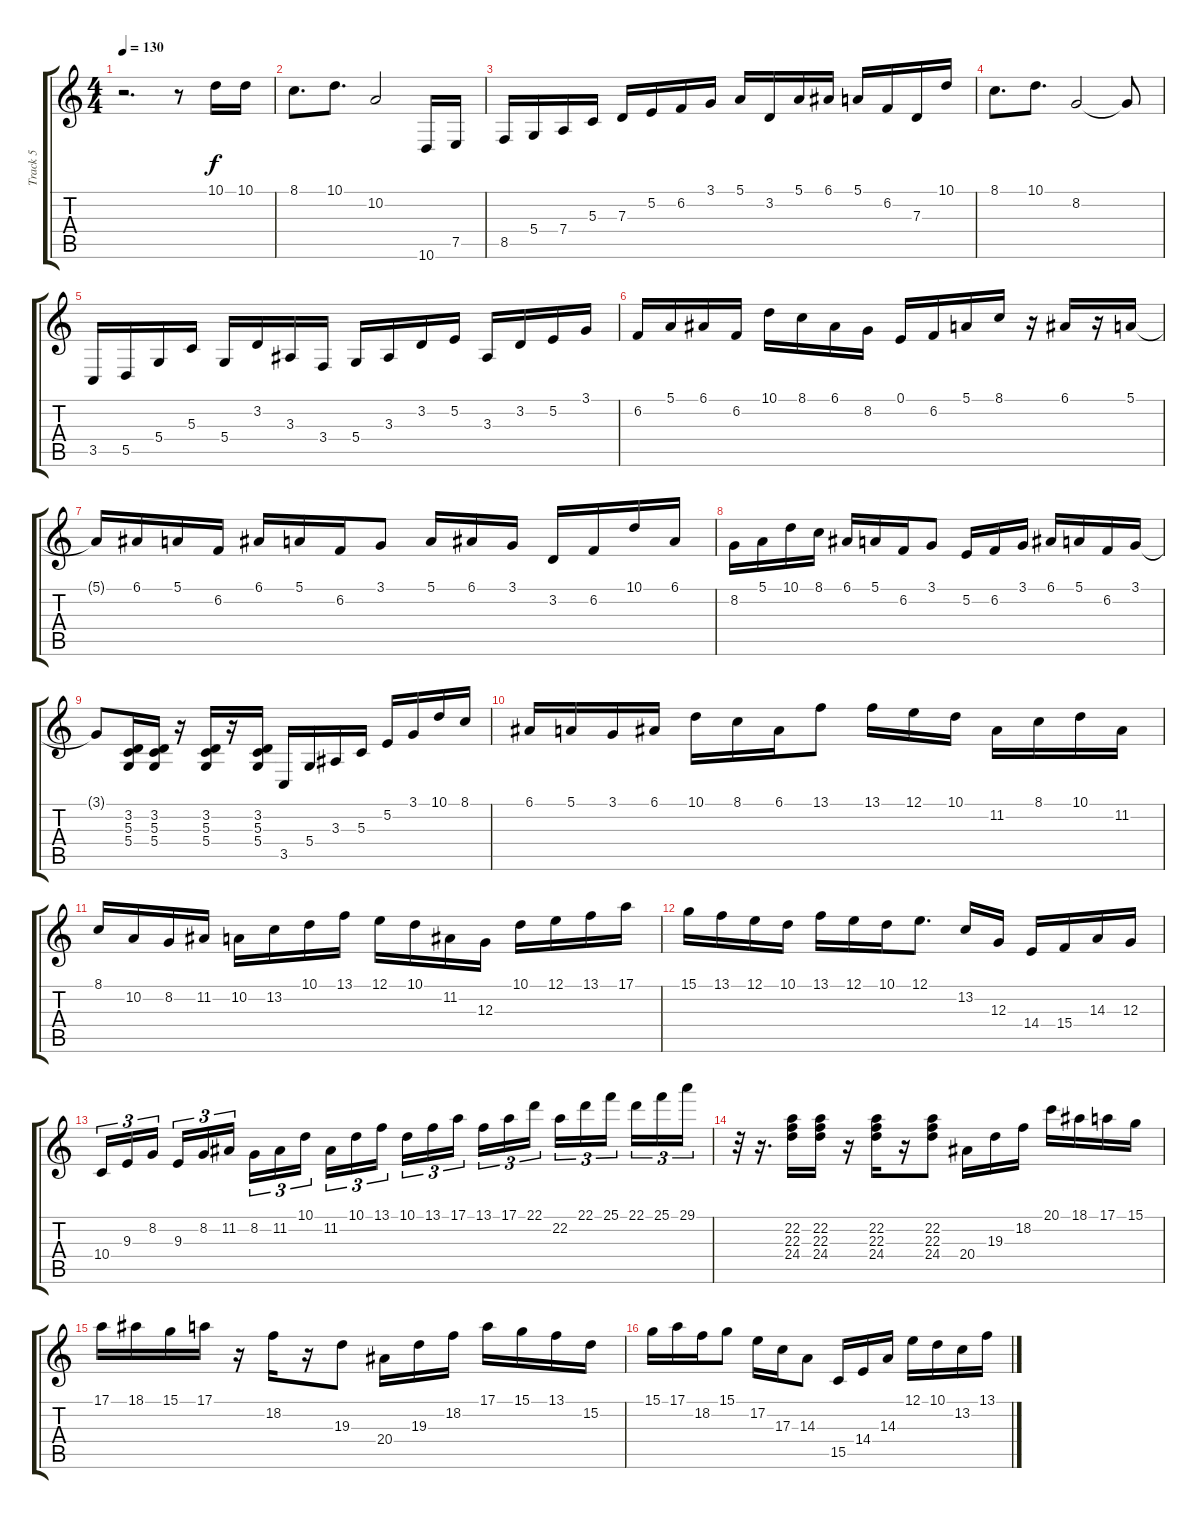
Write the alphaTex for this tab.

\track ("Track 5" "Track 5") {instrument brightacousticpiano}
\staff {score tabs}
\tuning (E4 B3 G3 D3 A2 E2) {hide}
\ts (4 4)
\tempo 130
\clef g2
\ks c
r.2{d dy f} r.8 10.1.16 10.1.16 |
8.1.8{d} 10.1.8{d} 10.2.2 10.6.16 7.5.16 |
8.5.16 5.4.16 7.4.16 5.3.16 7.3.16 5.2.16 6.2.16 3.1.16 5.1.16 3.2.16 5.1.16 6.1.16 5.1.16 6.2.16 7.3.16 10.1.16 |
8.1.8{d} 10.1.8{d} 8.2.2 8.2{t}.8 |
3.5.16 5.5.16 5.4.16 5.3.16 5.4.16 3.2.16 3.3.16 3.4.16 5.4.16 3.3.16 3.2.16 5.2.16 3.3.16 3.2.16 5.2.16 3.1.16 |
6.2.16 5.1.16 6.1.16 6.2.16 10.1.16 8.1.16 6.1.16 8.2.16 0.1.16 6.2.16 5.1.16 8.1.16 r.16 6.1.16 r.16 5.1.16 |
5.1{t}.16 6.1.16 5.1.16 6.2.16 6.1.16 5.1.16 6.2.16 3.1.8 5.1.16 6.1.16 3.1.16 3.2.16 6.2.16 10.1.16 6.1.16 |
8.2.16 5.1.16 10.1.16 8.1.16 6.1.16 5.1.16 6.2.16 3.1.8 5.2.16 6.2.16 3.1.16 6.1.16 5.1.16 6.2.16 3.1.16 |
3.1{t}.8 (3.2 5.3 5.4).16 (3.2 5.3 5.4).16 r.16 (3.2 5.3 5.4).16 r.16 (3.2 5.3 5.4).16 3.5.16 5.4.16 3.3.16 5.3.16 5.2.16 3.1.16 10.1.16 8.1.16 |
6.1.16 5.1.16 3.1.16 6.1.16 10.1.16 8.1.16 6.1.16 13.1.8 13.1.16 12.1.16 10.1.16 11.2.16 8.1.16 10.1.16 11.2.16 |
8.1.16 10.2.16 8.2.16 11.2.16 10.2.16 13.2.16 10.1.16 13.1.16 12.1.16 10.1.16 11.2.16 12.3.16 10.1.16 12.1.16 13.1.16 17.1.16 |
15.1.16 13.1.16 12.1.16 10.1.16 13.1.16 12.1.16 10.1.16 12.1.8{d} 13.2.16 12.3.16 14.4.16 15.4.16 14.3.16 12.3.16 |
10.4.16{tu (3 2)} 9.3.16{tu (3 2)} 8.2.16{tu (3 2) beam splitsecondary} 9.3.16{tu (3 2)} 8.2.16{tu (3 2)} 11.2.16{tu (3 2)} 8.2.16{tu (3 2)} 11.2.16{tu (3 2)} 10.1.16{tu (3 2) beam splitsecondary} 11.2.16{tu (3 2)} 10.1.16{tu (3 2)} 13.1.16{tu (3 2)} 10.1.16{tu (3 2)} 13.1.16{tu (3 2)} 17.1.16{tu (3 2) beam splitsecondary} 13.1.16{tu (3 2)} 17.1.16{tu (3 2)} 22.1.16{tu (3 2)} 22.2.16{tu (3 2)} 22.1.16{tu (3 2)} 25.1.16{tu (3 2) beam splitsecondary} 22.1.16{tu (3 2)} 25.1.16{tu (3 2)} 29.1.16{tu (3 2)} |
r.32 r.16{d} (22.2 22.3 24.4).16 (22.2 22.3 24.4).16 r.16 (22.2 22.3 24.4).16 r.16 (22.2 22.3 24.4).8 20.4.16 19.3.16 18.2.16 20.1.16 18.1.16 17.1.16 15.1.16 |
17.1.16 18.1.16 15.1.16 17.1.16 r.16 18.2.16 r.16 19.3.8 20.4.16 19.3.16 18.2.16 17.1.16 15.1.16 13.1.16 15.2.16 |
15.1.16 17.1.16 18.2.16 15.1.8 17.2.16 17.3.16 14.3.8 15.5.16 14.4.16 14.3.16 12.1.16 10.1.16 13.2.16 13.1.16
